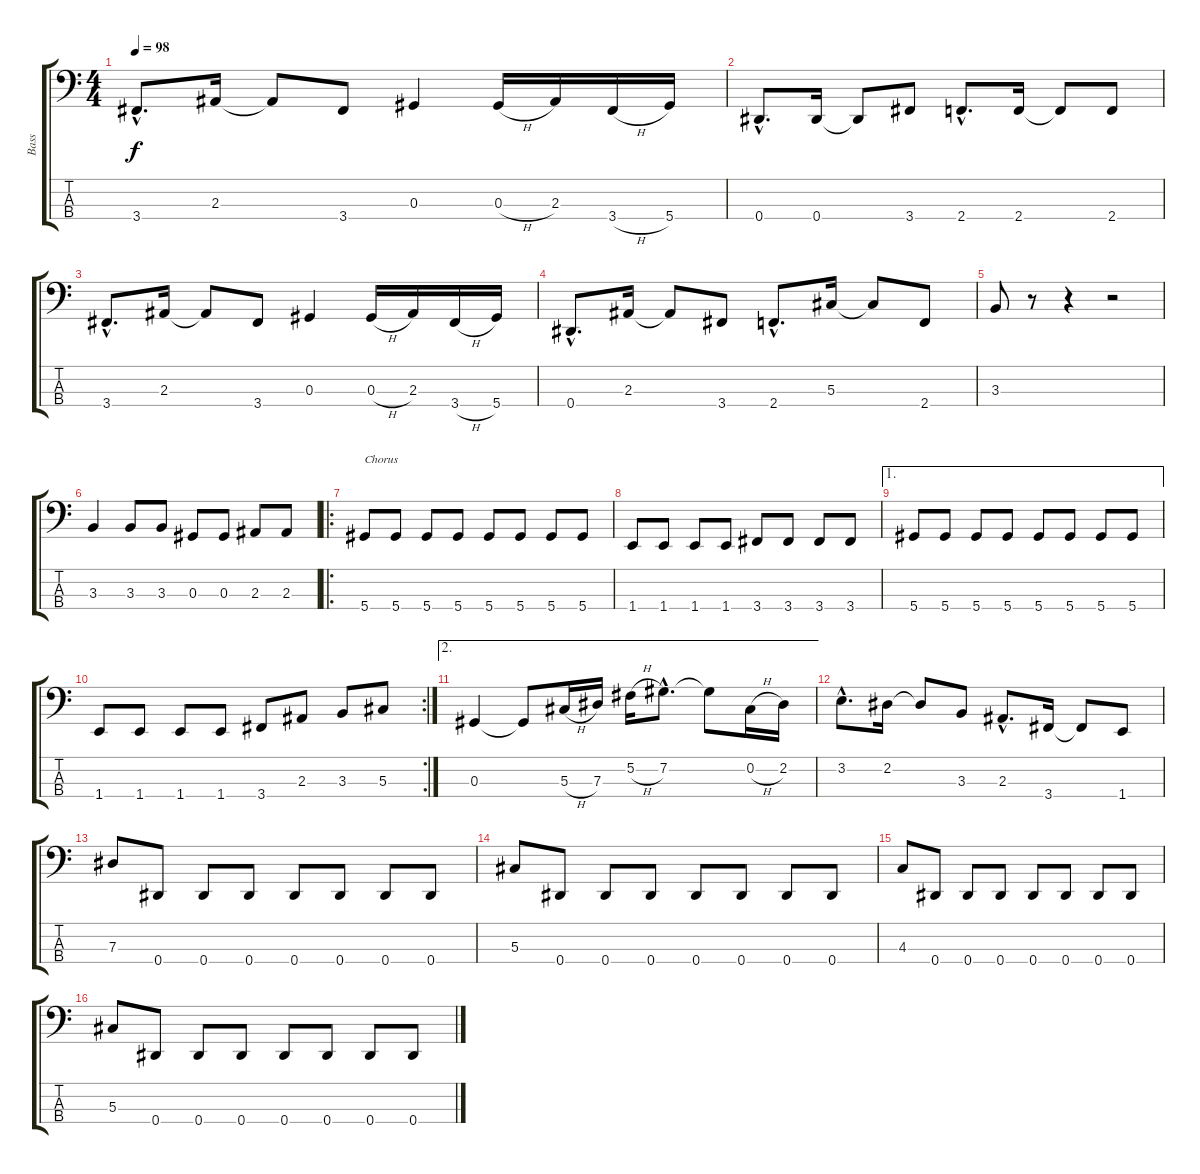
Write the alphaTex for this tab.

\track ("Bass" "Bass") {instrument electricbasspick}
\staff {score tabs}
\tuning (Gb2 Db2 Ab1 Eb1) {hide}
\ts (4 4)
\tempo 98
\clef f4
\ks c
3.4{hac}.8{d dy f} 2.3.16 2.3{t}.8 3.4.8 0.3.4 0.3{h}.16 2.3.16 3.4{h}.16 5.4.16 |
0.4{hac}.8{d} 0.4.16 0.4{t}.8 3.4.8 2.4{hac}.8{d} 2.4.16 2.4{t}.8 2.4.8 |
3.4{hac}.8{d} 2.3.16 2.3{t}.8 3.4.8 0.3.4 0.3{h}.16 2.3.16 3.4{h}.16 5.4.16 |
0.4{hac}.8{d} 2.3.16 2.3{t}.8 3.4.8 2.4{hac}.8{d} 5.3.16 5.3{t}.8 2.4.8 |
3.3.8 r.8 r.4 r.2 |
3.3.4 3.3.8 3.3.8 0.3.8 0.3.8 2.3.8 2.3.8 |
\ro
5.4.8{txt "Chorus"} 5.4.8 5.4.8 5.4.8 5.4.8 5.4.8 5.4.8 5.4.8 |
1.4.8 1.4.8 1.4.8 1.4.8 3.4.8 3.4.8 3.4.8 3.4.8 |
\ae 1
5.4.8 5.4.8 5.4.8 5.4.8 5.4.8 5.4.8 5.4.8 5.4.8 |
\rc 2
1.4.8 1.4.8 1.4.8 1.4.8 3.4.8 2.3.8 3.3.8 5.3.8 |
\ae 2
0.3.4 0.3{t}.8 5.3{h}.16 7.3.16 5.2{h}.16 7.2{hac}.8{d} 7.2{t}.8 0.2{h}.16 2.2.16 |
3.2{hac}.8{d} 2.2.16 2.2{t}.8 3.3.8 2.3{hac}.8{d} 3.4.16 3.4{t}.8 1.4.8 |
7.3.8 0.4.8 0.4.8 0.4.8 0.4.8 0.4.8 0.4.8 0.4.8 |
5.3.8 0.4.8 0.4.8 0.4.8 0.4.8 0.4.8 0.4.8 0.4.8 |
4.3.8 0.4.8 0.4.8 0.4.8 0.4.8 0.4.8 0.4.8 0.4.8 |
5.3.8 0.4.8 0.4.8 0.4.8 0.4.8 0.4.8 0.4.8 0.4.8
